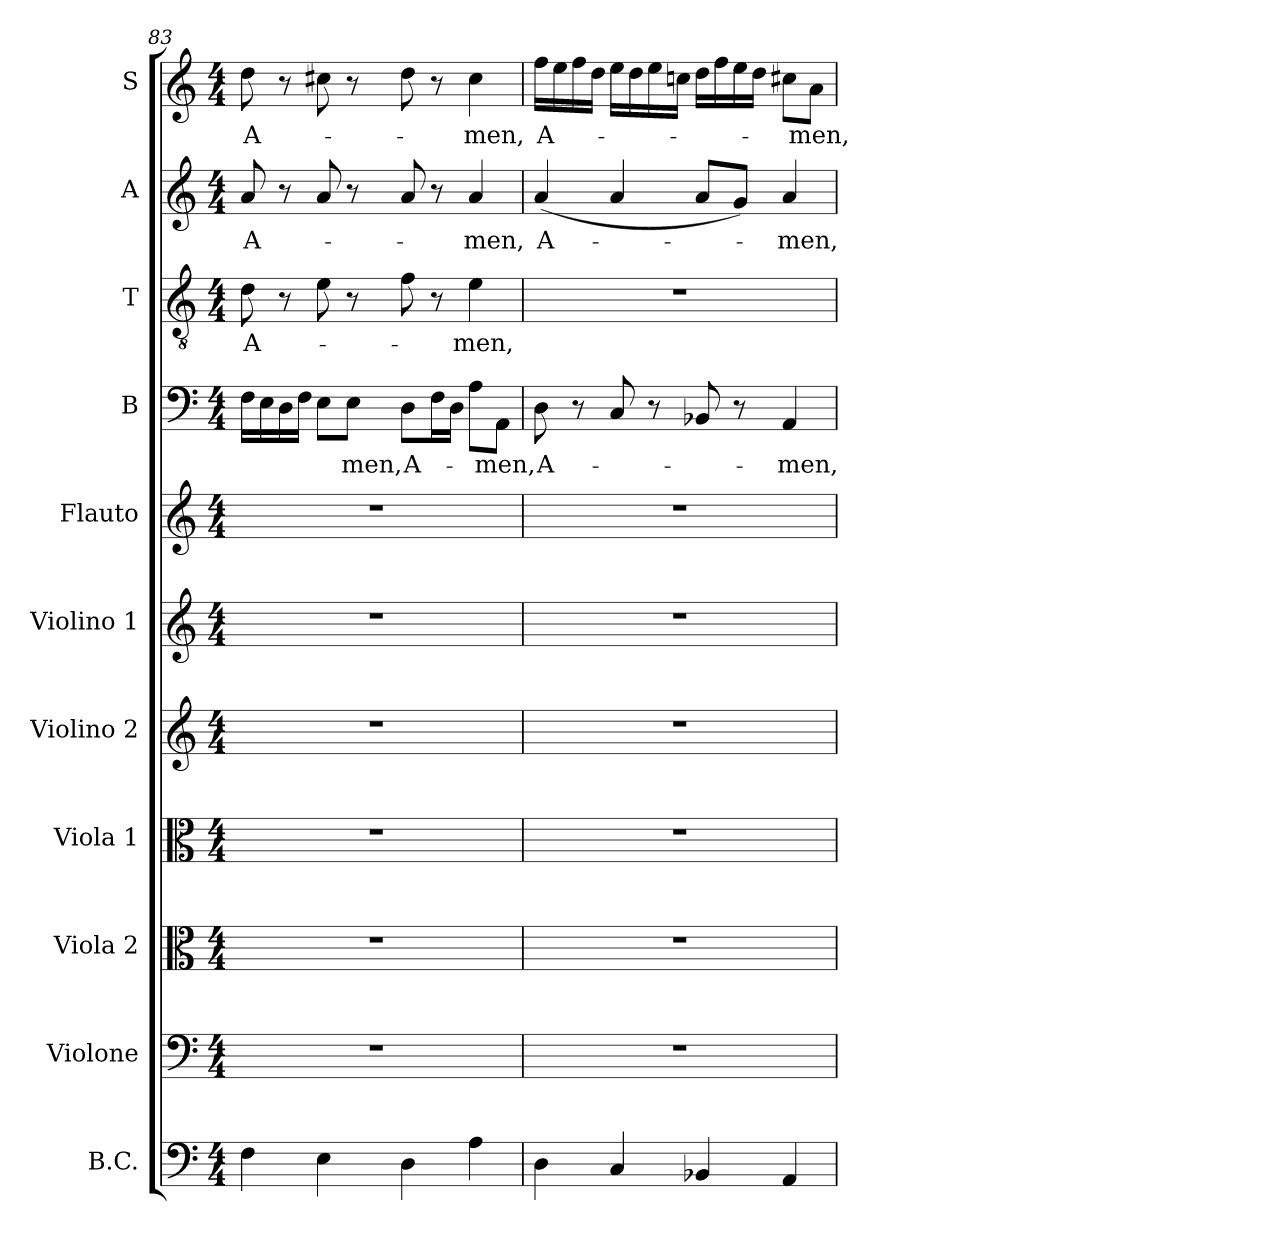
**kern	**kern	**kern	**kern	**kern	**kern	**kern	**kern	**text	**kern	**text	**kern	**text	**kern	**text
*part11	*part10	*part9	*part8	*part7	*part6	*part5	*part4	*part4	*part3	*part3	*part2	*part2	*part1	*part1
*staff11	*staff10	*staff9	*staff8	*staff7	*staff6	*staff5	*staff4	*staff4	*staff3	*staff3	*staff2	*staff2	*staff1	*staff1
*I"B.C.	*I"Violone	*I"Viola 2	*I"Viola 1	*I"Violino 2	*I"Violino 1	*I"Flauto	*I"B	*	*I"T	*	*I"A	*	*I"S	*
*I'B.C.	*I'Vne.	*I'Va2	*I'Va1	*I'Vn2	*I'Vn1	*I'Fl.	*I'B	*	*I'T	*	*I'A	*	*I'S	*
*clefF4	*clefF4	*clefC3	*clefC3	*clefG2	*clefG2	*clefG2	*clefF4	*	*clefGv2	*	*clefG2	*	*clefG2	*
*	*	*	*	*	*	*	*	*	*ITrd7c12	*	*	*	*	*
*k[]	*k[]	*k[]	*k[]	*k[]	*k[]	*k[]	*k[]	*	*k[]	*	*k[]	*	*k[]	*
*C:	*C:	*C:	*C:	*C:	*C:	*C:	*C:	*	*C:	*	*C:	*	*C:	*
*M4/4	*M4/4	*M4/4	*M4/4	*M4/4	*M4/4	*M4/4	*M4/4	*	*M4/4	*	*M4/4	*	*M4/4	*
=83	=83	=83	=83	=83	=83	=83	=83	=83	=83	=83	=83	=83	=83	=83
!	!	!	!	!	!	!	!	!	!	!LO:LY:b:color=#000000	!	!	!	!
!	!	!	!	!	!	!	!	!	!	!	!	!LO:LY:b:color=#000000	!	!
!	!	!	!	!	!	!	!	!	!	!	!	!	!	!LO:LY:b:color=#000000
4Fi\	1r	1r	1r	1r	1r	1r	16Fi\LL	.	8Di\	A-	8ai/	A-	8ddi\	A-
.	.	.	.	.	.	.	16Ei\	.	.	.	.	.	.	.
.	.	.	.	.	.	.	16Di\	.	8r	.	8r	.	8r	.
.	.	.	.	.	.	.	16Fi\JJ	.	.	.	.	.	.	.
4Ei\	.	.	.	.	.	.	8Ei\L	.	8Ei\	.	8ai/	.	8cc#Xi\	.
!	!	!	!	!	!	!	!	!LO:LY:b:color=#000000	!	!	!	!	!	!
.	.	.	.	.	.	.	8Ei\J	-men,	8r	.	8r	.	8r	.
!	!	!	!	!	!	!	!	!LO:LY:b:color=#000000	!	!	!	!	!	!
4Di\	.	.	.	.	.	.	8Di\L	A-	8Fi\	.	8ai/	.	8ddi\	.
.	.	.	.	.	.	.	16Fi\L	.	8r	.	8r	.	8r	.
.	.	.	.	.	.	.	16Di\JJ	.	.	.	.	.	.	.
!	!	!	!	!	!	!	!	!	!	!LO:LY:b:color=#000000	!	!	!	!
!	!	!	!	!	!	!	!	!	!	!	!	!LO:LY:b:color=#000000	!	!
!	!	!	!	!	!	!	!	!	!	!	!	!	!	!LO:LY:b:color=#000000
4Ai\	.	.	.	.	.	.	8Ai\L	.	4Ei\	-men,	4ai/	-men,	4cc#i\	-men,
!	!	!	!	!	!	!	!	!LO:LY:b:color=#000000	!	!	!	!	!	!
.	.	.	.	.	.	.	8AAi\J	-men,	.	.	.	.	.	.
=84	=84	=84	=84	=84	=84	=84	=84	=84	=84	=84	=84	=84	=84	=84
!	!	!	!	!	!	!	!	!LO:LY:b:color=#000000	!	!	!	!	!	!
!	!	!	!	!	!	!	!	!	!	!	!	!LO:LY:b:color=#000000	!	!
!	!	!	!	!	!	!	!	!	!	!	!	!	!	!LO:LY:b:color=#000000
4Di\	1r	1r	1r	1r	1r	1r	8Di\	A-	1r	.	(4ai/	A-	16ffi\LL	A-
.	.	.	.	.	.	.	.	.	.	.	.	.	16eei\	.
.	.	.	.	.	.	.	8r	.	.	.	.	.	16ffi\	.
.	.	.	.	.	.	.	.	.	.	.	.	.	16ddi\JJ	.
4Ci/	.	.	.	.	.	.	8Ci/	.	.	.	4ai/	.	16eei\LL	.
.	.	.	.	.	.	.	.	.	.	.	.	.	16ddi\	.
.	.	.	.	.	.	.	8r	.	.	.	.	.	16eei\	.
.	.	.	.	.	.	.	.	.	.	.	.	.	16ccni\JJ	.
4BB-Xi/	.	.	.	.	.	.	8BB-Xi/	.	.	.	8ai/L	.	16ddi\LL	.
.	.	.	.	.	.	.	.	.	.	.	.	.	16ffi\	.
.	.	.	.	.	.	.	8r	.	.	.	8gi/J)	.	16eei\	.
.	.	.	.	.	.	.	.	.	.	.	.	.	16ddi\JJ	.
!	!	!	!	!	!	!	!	!LO:LY:b:color=#000000	!	!	!	!	!	!
!	!	!	!	!	!	!	!	!	!	!	!	!LO:LY:b:color=#000000	!	!
4AAi/	.	.	.	.	.	.	4AAi/	-men,	.	.	4ai/	-men,	8cc#Xi\L	.
!	!	!	!	!	!	!	!	!	!	!	!	!	!	!LO:LY:b:color=#000000
.	.	.	.	.	.	.	.	.	.	.	.	.	8ai\J	-men,
=	=	=	=	=	=	=	=	=	=	=	=	=	=	=
*-	*-	*-	*-	*-	*-	*-	*-	*-	*-	*-	*-	*-	*-	*-
